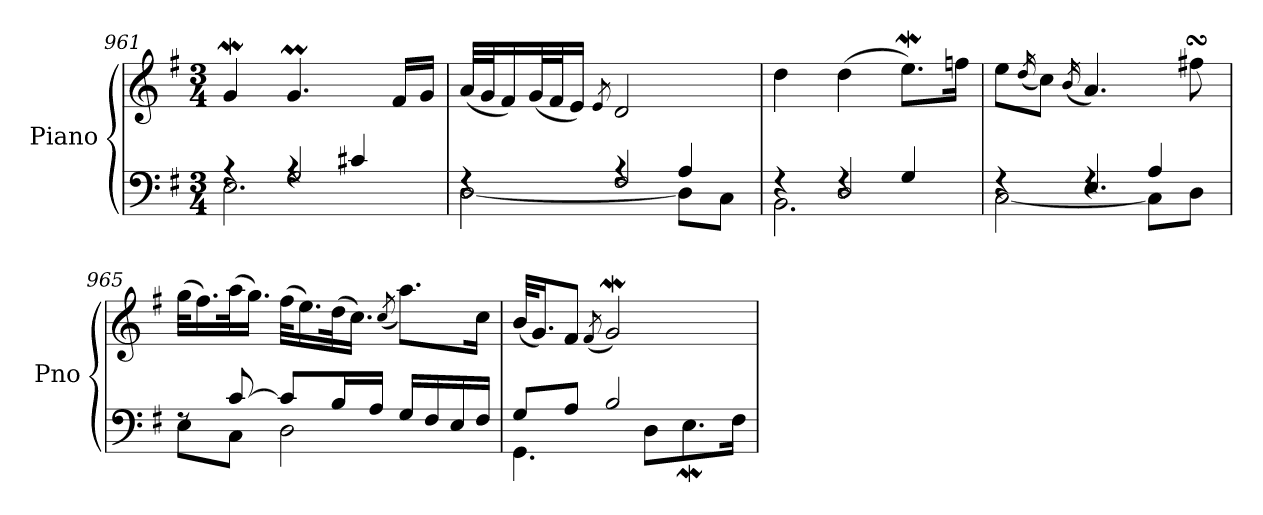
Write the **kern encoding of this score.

**kern	**kern
*part1	*part1
*staff2	*staff1
*I"Piano	*
*I'Pno	*
*clefF4	*clefG2
*k[f#]	*k[f#]
*M3/4	*M3/4
=961	=961
*^	*
*	*^	*
4rA	2.E\	4ryy	4gw/
4rA	.	2G/	4.gM/
4c#X/	.	.	.
.	.	.	16f#/LL
.	.	.	16g/JJ
=962	=962	=962	=962
4rF	[2D\	4ryy	(32a/LLL
.	.	.	32g/J
.	.	.	16f#/)
.	.	.	(32g/L
.	.	.	32f#/J
.	.	.	16e/JJ)
.	.	.	8qe/
4rA	.	2F#/	2d/
4A/	8D\L]	.	.
.	8C\J	.	.
!!LO:LB:g=z
=963	=963	=963	=963
4rF	2.BB\	4ryy	4dd\
4rF	.	2D/	(4dd\
4G/	.	.	8.eeW\L)
.	.	.	16ffn\Jk
=964	=964	=964	=964
4rF	[2C\	4ryy	8ee\L
.	.	.	(16qdd/
.	.	.	8cc\J)
.	.	.	(16qb/
4rF	.	4.E/	4.a/)
4A/	8C\L]	.	.
.	8D\J	8ryy	8ff#XsSsS\
*	*v	*v	*
=965	=965	=965
8rF	8E\L	(32gg\KLL
.	.	16.ff#\)
[8c/	8C\J	(32aa\K
.	.	16.gg\JJ)
8c/L]	2D\	(32ff#\KLL
.	.	16.ee\)
16B/L	.	(32dd\K
.	.	16.cc\JJ)
16A/JJ	.	.
.	.	(>8qcc/
16G/LL	.	8.aa\L)
16F#/	.	.
16E/	.	.
16F#/JJ	.	16cc\Jk
=966	=966	=966
8G/L	4.GG\	(32b/KLL
.	.	16.g/J)
8A/J	.	8f#/J
.	.	(8qf#/
2B/	.	2gw/)
.	8D\L	.
.	8.EW\	.
.	16F#\Jk	.
*v	*v	*
=	=
*-	*-
